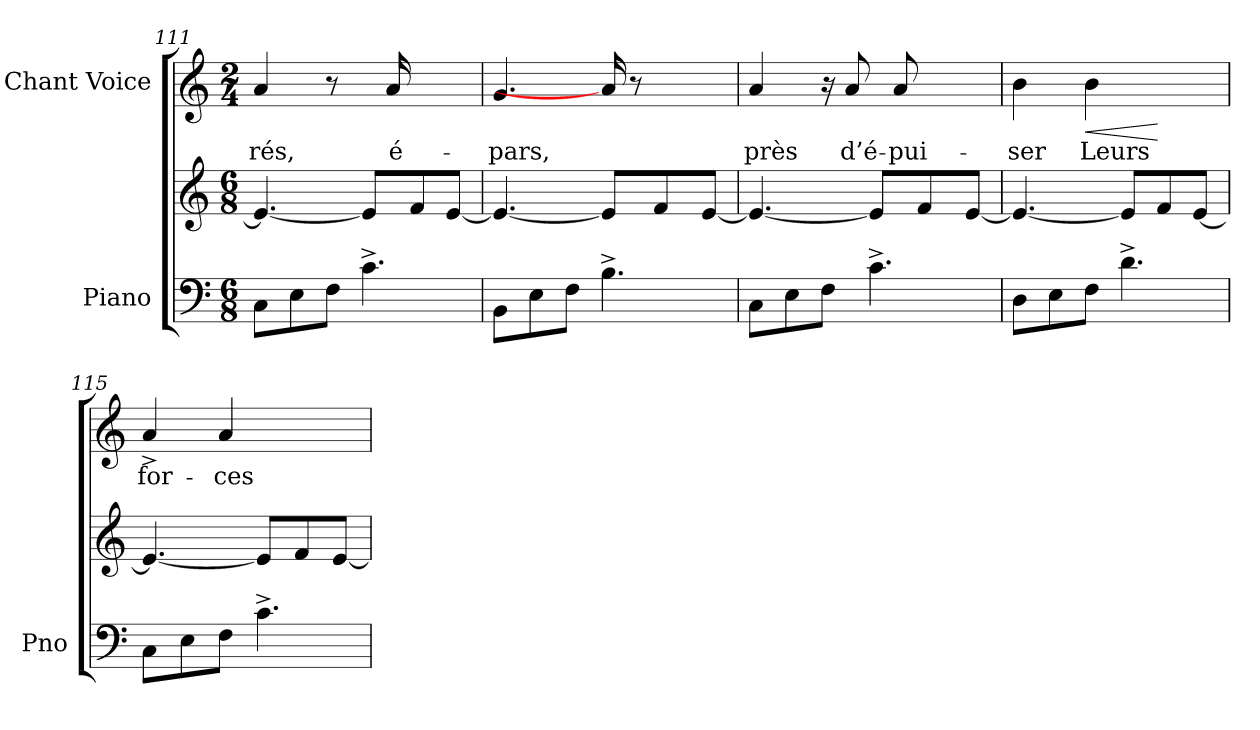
**kern	**kern	**kern	**text	**dynam
*part2	*part2	*part1	*part1	*part1
*staff3	*staff2	*staff1	*staff1	*staff1
*I"Piano	*	*I"Chant Voice	*	*
*I'Pno	*	*	*	*
*clefF4	*clefG2	*clefG2	*	*
*k[]	*k[]	*k[]	*	*
*M6/8	*M6/8	*M2/4	*	*
=111	=111	=111	=111	=111
8C\L	4.e/_	4a/	-rés,	.
8E\	.	.	.	.
!	!	!LO:N:vis=8	!	!
8F\J	.	8.r	.	.
4.c^\	8e/L]	.	.	.
.	.	[16a/	é-	.
.	8f/	4ryy	.	.
.	[8e/J	.	.	.
=112	=112	=112	=112	=112
8BB\L	4.e/_	4.g/	-pars,	.
8E\	.	.	.	.
8F\J	.	.	.	.
4.B^\	8e/L]	16a/]	.	.
.	.	8r	.	.
.	8f/	.	.	.
.	.	8.ryy	.	.
.	[8e/J	.	.	.
=113	=113	=113	=113	=113
8C\L	4.e/_	4a/	près	.
8E\	.	.	.	.
8F\J	.	16r	.	.
.	.	8a/	d’é-	.
4.c^\	8e/L]	.	.	.
.	.	8a/	-pui-	.
.	8f/	.	.	.
.	.	8.ryy	.	.
.	[8e/J	.	.	.
=114	=114	=114	=114	=114
8D\L	4.e/_	4b\	-ser	.
8E\	.	.	.	.
!	!	!	!	!LO:HP:b
8F\J	.	4b\	Leurs	<
4.d^\	8e/L]	.	.	.
.	8f/	4ryy	.	[
.	[8e/J	.	.	.
=115	=115	=115	=115	=115
8C\L	4.e/_	4a^>/	for-	.
8E\	.	.	.	.
8F\J	.	4a/	-ces	.
4.c^\	8e/L]	.	.	.
.	8f/	4ryy	.	.
.	[8e/J	.	.	.
=	=	=	=	=
*-	*-	*-	*-	*-
